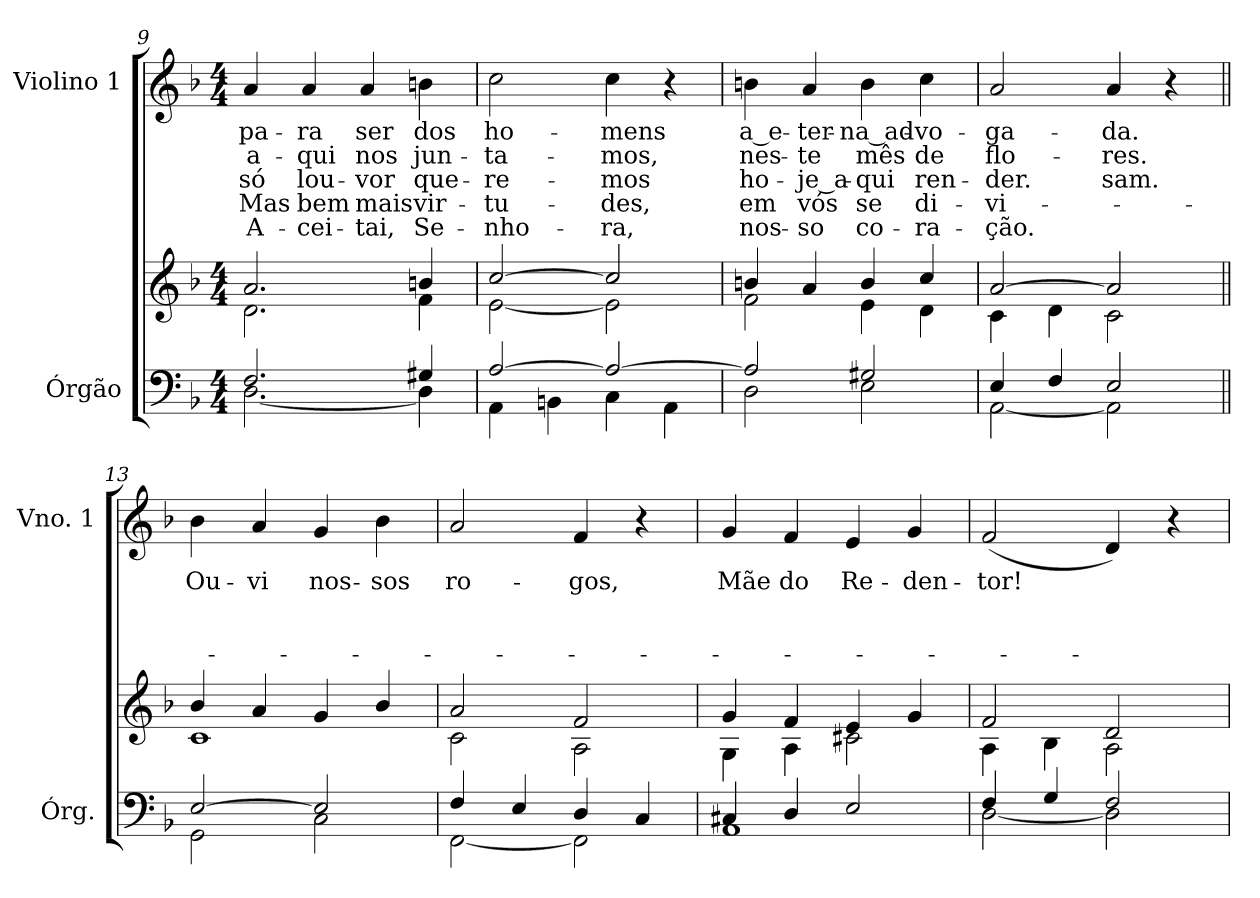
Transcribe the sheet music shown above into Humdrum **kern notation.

**kern	**kern	**kern	**text	**text	**text	**text	**text
*part2	*part2	*part1	*part1	*part1	*part1	*part1	*part1
*staff3	*staff2	*staff1	*staff1	*staff1	*staff1	*staff1	*staff1
*I"Órgão	*	*I"Violino 1	*	*	*	*	*
*I'Órg.	*	*I'Vno. 1	*	*	*	*	*
!!LO:LB:g=z
*clefF4	*clefG2	*clefG2	*	*	*	*	*
*k[b-]	*k[b-]	*k[b-]	*	*	*	*	*
*F:	*F:	*F:	*	*	*	*	*
*M4/4	*M4/4	*M4/4	*	*	*	*	*
=9	=9	=9	=9	=9	=9	=9	=9
*^	*^	*	*	*	*	*	*
!	!	!	!	!	!LO:LY:b:color=#000000	!LO:LY:b:color=#000000	!LO:LY:b:color=#000000	!LO:LY:b:color=#000000	!LO:LY:b:color=#000000
2.Fi/	[<2.Di\	2.ai/	2.di\	4ai/	pa-	a-	só	Mas	A-
!	!	!	!	!	!LO:LY:b:color=#000000	!LO:LY:b:color=#000000	!LO:LY:b:color=#000000	!LO:LY:b:color=#000000	!LO:LY:b:color=#000000
.	.	.	.	4ai/	-ra	-qui	lou-	bem	-cei-
!	!	!	!	!	!LO:LY:b:color=#000000	!LO:LY:b:color=#000000	!LO:LY:b:color=#000000	!LO:LY:b:color=#000000	!LO:LY:b:color=#000000
.	.	.	.	4ai/	ser	nos	-vor	mais	-tai,
!	!	!	!	!	!LO:LY:b:color=#000000	!LO:LY:b:color=#000000	!LO:LY:b:color=#000000	!LO:LY:b:color=#000000	!LO:LY:b:color=#000000
4G#Xi/	4Di\]	4bni/	4fi\	4bni\	dos	jun-	que-	vir-	Se-
=10	=10	=10	=10	=10	=10	=10	=10	=10	=10
!	!	!	!	!	!LO:LY:b:color=#000000	!LO:LY:b:color=#000000	!LO:LY:b:color=#000000	!LO:LY:b:color=#000000	!LO:LY:b:color=#000000
[>2Ai/	4AAi\	[>2cci/	[<2ei\	2cci\	ho-	-ta-	-re-	-tu-	-nho-
.	4BBni\	.	.	.	.	.	.	.	.
!	!	!	!	!	!LO:LY:b:color=#000000	!LO:LY:b:color=#000000	!LO:LY:b:color=#000000	!LO:LY:b:color=#000000	!LO:LY:b:color=#000000
2Ai/_>	4Ci\	2cci/]	2ei\]	4cci\	-mens	-mos,	-mos	-des,	-ra,
.	4AAi\	.	.	4r	.	.	.	.	.
=11	=11	=11	=11	=11	=11	=11	=11	=11	=11
!	!	!	!	!	!LO:LY:b:color=#000000	!LO:LY:b:color=#000000	!LO:LY:b:color=#000000	!LO:LY:b:color=#000000	!LO:LY:b:color=#000000
2Ai/]	2Di\	4bni/	2fi\	4bni\	a_e-	nes-	ho-	em	nos-
!	!	!	!	!	!LO:LY:b:color=#000000	!LO:LY:b:color=#000000	!LO:LY:b:color=#000000	!LO:LY:b:color=#000000	!LO:LY:b:color=#000000
.	.	4ai/	.	4ai/	-ter-	-te	-je_a-	vós	-so
!	!	!	!	!	!LO:LY:b:color=#000000	!LO:LY:b:color=#000000	!LO:LY:b:color=#000000	!LO:LY:b:color=#000000	!LO:LY:b:color=#000000
2G#Xi/	2Ei\	4bi/	4ei\	4bi\	-na_ad-	mês	-qui	se	co-
!	!	!	!	!	!LO:LY:b:color=#000000	!LO:LY:b:color=#000000	!LO:LY:b:color=#000000	!LO:LY:b:color=#000000	!LO:LY:b:color=#000000
.	.	4cci/	4di\	4cci\	-vo-	de	ren-	di-	-ra-
=12	=12	=12	=12	=12	=12	=12	=12	=12	=12
!	!	!	!	!	!LO:LY:b:color=#000000	!LO:LY:b:color=#000000	!LO:LY:b:color=#000000	!LO:LY:b:color=#000000	!LO:LY:b:color=#000000
4Ei/	[<2AAi\	[>2ai/	4ci\	2ai/	-ga-	flo-	-der.	-vi-	-ção.
4Fi/	.	.	4di\	.	.	.	.	.	.
!	!	!	!	!	!LO:LY:b:color=#000000	!LO:LY:b:color=#000000	!LO:LY:b:color=#000000	!	!
2Ei/	2AAi\]	2ai/]	2ci\	4ai/	-da.	-res.	-sam.	.	.
.	.	.	.	4r	.	.	.	.	.
!!LO:PB:g=z
=13||	=13||	=13||	=13||	=13||	=13||	=13||	=13||	=13||	=13||
!	!	!	!	!	!LO:LY:b:color=#000000	!	!	!	!
[>2Ei/	2GGi\	4b-i/	1ci	4b-i\	Ou-	.	.	.	.
!	!	!	!	!	!LO:LY:b:color=#000000	!	!	!	!
.	.	4ai/	.	4ai/	-vi	.	.	.	.
!	!	!	!	!	!LO:LY:b:color=#000000	!	!	!	!
2Ei/]	2Ci\	4gi/	.	4gi/	nos-	.	.	.	.
!	!	!	!	!	!LO:LY:b:color=#000000	!	!	!	!
.	.	4b-i/	.	4b-i\	-sos	.	.	.	.
=14	=14	=14	=14	=14	=14	=14	=14	=14	=14
!	!	!	!	!	!LO:LY:b:color=#000000	!	!	!	!
4Fi/	[<2FFi\	2ai/	2ci\	2ai/	ro-	.	.	.	.
4Ei/	.	.	.	.	.	.	.	.	.
!	!	!	!	!	!LO:LY:b:color=#000000	!	!	!	!
4Di/	2FFi\]	2fi/	2Ai\	4fi/	-gos,	.	.	.	.
4Ci/	.	.	.	4r	.	.	.	.	.
=15	=15	=15	=15	=15	=15	=15	=15	=15	=15
!	!	!	!	!	!LO:LY:b:color=#000000	!	!	!	!
4C#Xi/	1AAi	4gi/	4Gi\	4gi/	Mãe	.	.	.	.
!	!	!	!	!	!LO:LY:b:color=#000000	!	!	!	!
4Di/	.	4fi/	4Ai\	4fi/	do	.	.	.	.
!	!	!	!	!	!LO:LY:b:color=#000000	!	!	!	!
2Ei/	.	4ei/	2c#Xi\	4ei/	Re-	.	.	.	.
!	!	!	!	!	!LO:LY:b:color=#000000	!	!	!	!
.	.	4gi/	.	4gi/	-den-	.	.	.	.
=16	=16	=16	=16	=16	=16	=16	=16	=16	=16
!	!	!	!	!	!LO:LY:b:color=#000000	!	!	!	!
4Fi/	[<2Di\	2fi/	4Ai\	(2fi/	-tor!	.	.	.	.
4Gi/	.	.	4B-i\	.	.	.	.	.	.
2Fi/	2Di\]	2di/	2Ai\	4di/)	.	.	.	.	.
.	.	.	.	4r	.	.	.	.	.
*v	*v	*	*	*	*	*	*	*	*
*	*v	*v	*	*	*	*	*	*
=	=	=	=	=	=	=	=
*-	*-	*-	*-	*-	*-	*-	*-
